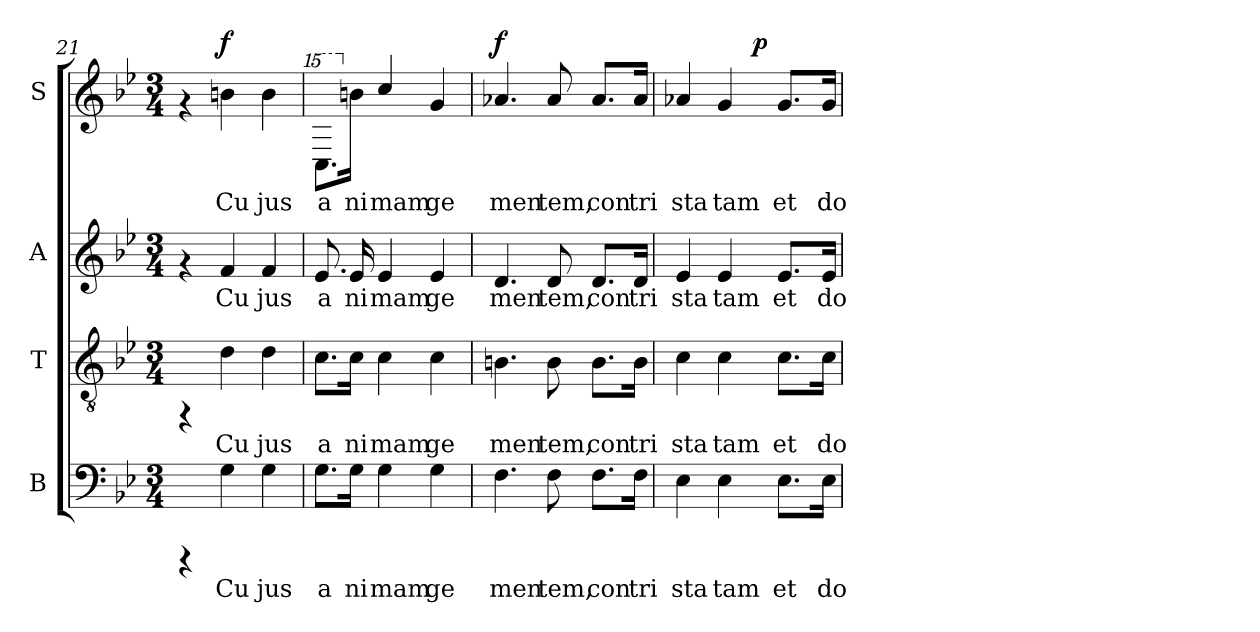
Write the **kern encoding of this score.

**kern	**text	**kern	**text	**kern	**text	**kern	**text	**dynam
*part4	*part4	*part3	*part3	*part2	*part2	*part1	*part1	*part1
*staff4	*staff4	*staff3	*staff3	*staff2	*staff2	*staff1	*staff1	*staff1
*I"B	*	*I"T	*	*I"A	*	*I"S	*	*
*I'B	*	*I'T	*	*I'A	*	*I'S	*	*
*clefF4	*	*clefGv2	*	*clefG2	*	*clefG2	*	*
*k[b-e-]	*	*k[b-e-]	*	*k[b-e-]	*	*k[b-e-]	*	*
*B-:	*	*B-:	*	*B-:	*	*B-:	*	*
*M3/4	*	*M3/4	*	*M3/4	*	*M3/4	*	*
=21	=21	=21	=21	=21	=21	=21	=21	=21
4rCCC	.	4rFF	.	4rf	.	4rf	.	.
!	!LO:LY:b:cj	!	!LO:LY:b:cj	!	!LO:LY:b:cj	!	!LO:LY:b:cj	!LO:DY:a
4G\	Cu	4d\	Cu	4f/	Cu	4bn\	Cu	f
!	!LO:LY:b:cj	!	!LO:LY:b:cj	!	!LO:LY:b:cj	!	!LO:LY:b:cj	!
4G\	jus	4d\	jus	4f/	jus	4b\	jus	.
=22	=22	=22	=22	=22	=22	=22	=22	=22
!	!LO:LY:b:cj	!	!LO:LY:b:cj	!	!LO:LY:b:cj	!	!	!
*	*	*	*	*	*	*15ma	*	*
!	!	!	!	!	!	!	!LO:LY:b:cj	!
8.G\L	a	8.c\L	a	8.e-/	a	8.cc\L	a	.
!	!LO:LY:b:cj	!	!LO:LY:b:cj	!	!LO:LY:b:cj	!	!	!
*	*	*	*	*	*	*X15ma	*	*
!	!	!	!	!	!	!	!LO:LY:b:cj	!
16G\J	ni	16c\J	ni	16e-/	ni	16bn\J	ni	.
!	!LO:LY:b:cj	!	!LO:LY:b:cj	!	!LO:LY:b:cj	!	!LO:LY:b:cj	!
4G\	mam	4c\	mam	4e-/	mam	4cc/	mam	.
!	!LO:LY:b:cj	!	!LO:LY:b:cj	!	!LO:LY:b:cj	!	!LO:LY:b:cj	!
4G\	ge	4c\	ge	4e-/	ge	4g/	ge	.
=23	=23	=23	=23	=23	=23	=23	=23	=23
!	!LO:LY:b:cj	!	!LO:LY:b:cj	!	!LO:LY:b:cj	!	!LO:LY:b:cj	!LO:DY:a
4.F\	men	4.Bn\	men	4.d/	men	4.a-X/	men	f
!	!LO:LY:b:cj	!	!LO:LY:b:cj	!	!LO:LY:b:cj	!	!LO:LY:b:cj	!
8F\	tem,	8B\	tem,	8d/	tem,	8a-/	tem,	.
!	!LO:LY:b:cj	!	!LO:LY:b:cj	!	!LO:LY:b:cj	!	!LO:LY:b:cj	!
8.F\L	con	8.B\L	con	8.d/L	con	8.a-/L	con	.
!	!LO:LY:b:cj	!	!LO:LY:b:cj	!	!LO:LY:b:cj	!	!LO:LY:b:cj	!
16F\J	tri	16B\J	tri	16d/J	tri	16a-/J	tri	.
=24	=24	=24	=24	=24	=24	=24	=24	=24
!	!LO:LY:b:cj	!	!LO:LY:b:cj	!	!LO:LY:b:cj	!	!LO:LY:b:cj	!
*	*	*	*	*	*	*^	*	*
4E-\	sta	4c\	sta	4e-/	sta	4a-X/	4ryy	sta	.
!	!LO:LY:b:cj	!	!LO:LY:b:cj	!	!LO:LY:b:cj	!	!	!LO:LY:b:cj	!
4E-\	tam	4c\	tam	4e-/	tam	4g/	8ryy	tam	.
.	.	.	.	.	.	.	64ryy	.	.
!	!	!	!	!	!	!	!	!	!LO:DY:a
.	.	.	.	.	.	.	4ryy	.	p
!	!LO:LY:b:cj	!	!LO:LY:b:cj	!	!LO:LY:b:cj	!	!	!LO:LY:b:cj	!
8.E-\L	et	8.c\L	et	8.e-/L	et	8.g/L	.	et	.
.	.	.	.	.	.	.	16..ryy	.	.
!	!LO:LY:b:cj	!	!LO:LY:b:cj	!	!LO:LY:b:cj	!	!	!LO:LY:b:cj	!
16E-\J	do	16c\J	do	16e-/J	do	16g/J	.	do	.
*	*	*	*	*	*	*v	*v	*	*
=	=	=	=	=	=	=	=	=
*-	*-	*-	*-	*-	*-	*-	*-	*-
